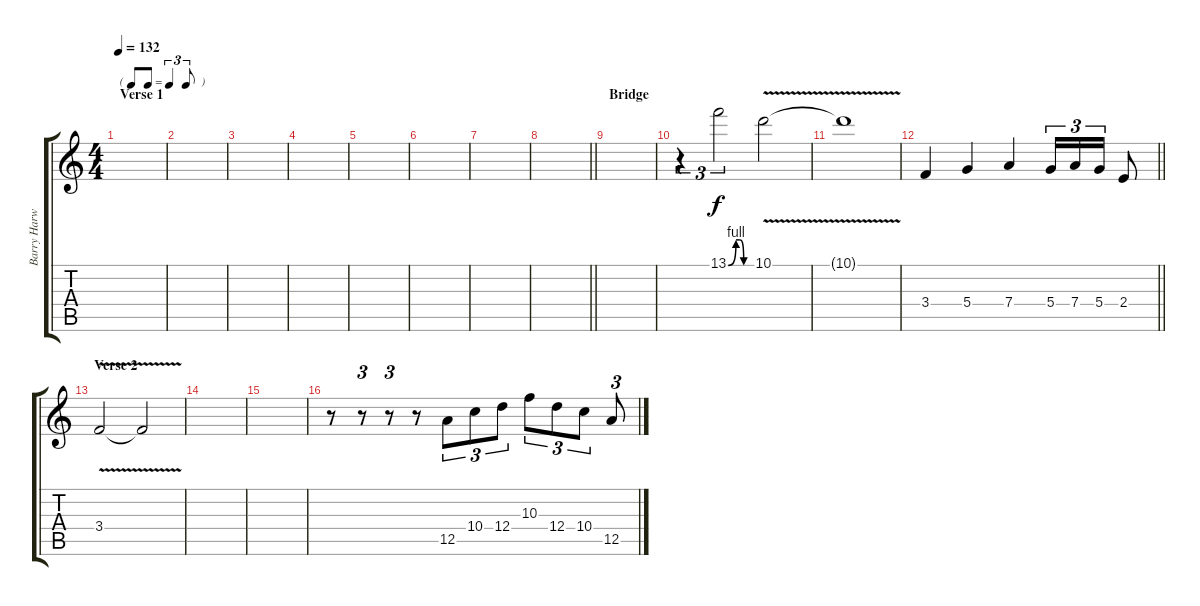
\track ("Barry Harwood (Fills II)" "Barry Harw") {instrument distortionguitar}
\staff {score tabs}
\tuning (E4 B3 G3 D3 A2 E2) {hide}
\ts (4 4)
\tf triplet8th
\section ("" "Verse 1")
\tempo 132
\clef g2
\ks c
|
|
|
|
|
|
|
\barLineRight lightlight
|
\section ("" "Bridge")
|
r.4{tu (3 2)} 13.1{be (custom 0 0 20 4 30 4 40 0 60 0)}.2{tu (3 2)} 10.1{v}.2 |
10.1{t}.1 |
\barLineRight lightlight
3.4.4 5.4.4 7.4.4 5.4.16{tu (3 2)} 7.4.16{tu (3 2)} 5.4.16{tu (3 2)} 2.4.8 |
\section ("" "Verse 2")
3.4{v}.2 3.4{t}.2 |
|
|
r.8 r.8{tu (3 2)} r.8{tu (3 2)} r.8 12.5.8{tu (3 2)} 10.4.8{tu (3 2)} 12.4.8{tu (3 2)} 10.3.8{tu (3 2)} 12.4.8{tu (3 2)} 10.4.8{tu (3 2)} 12.5.8{tu (3 2)}
